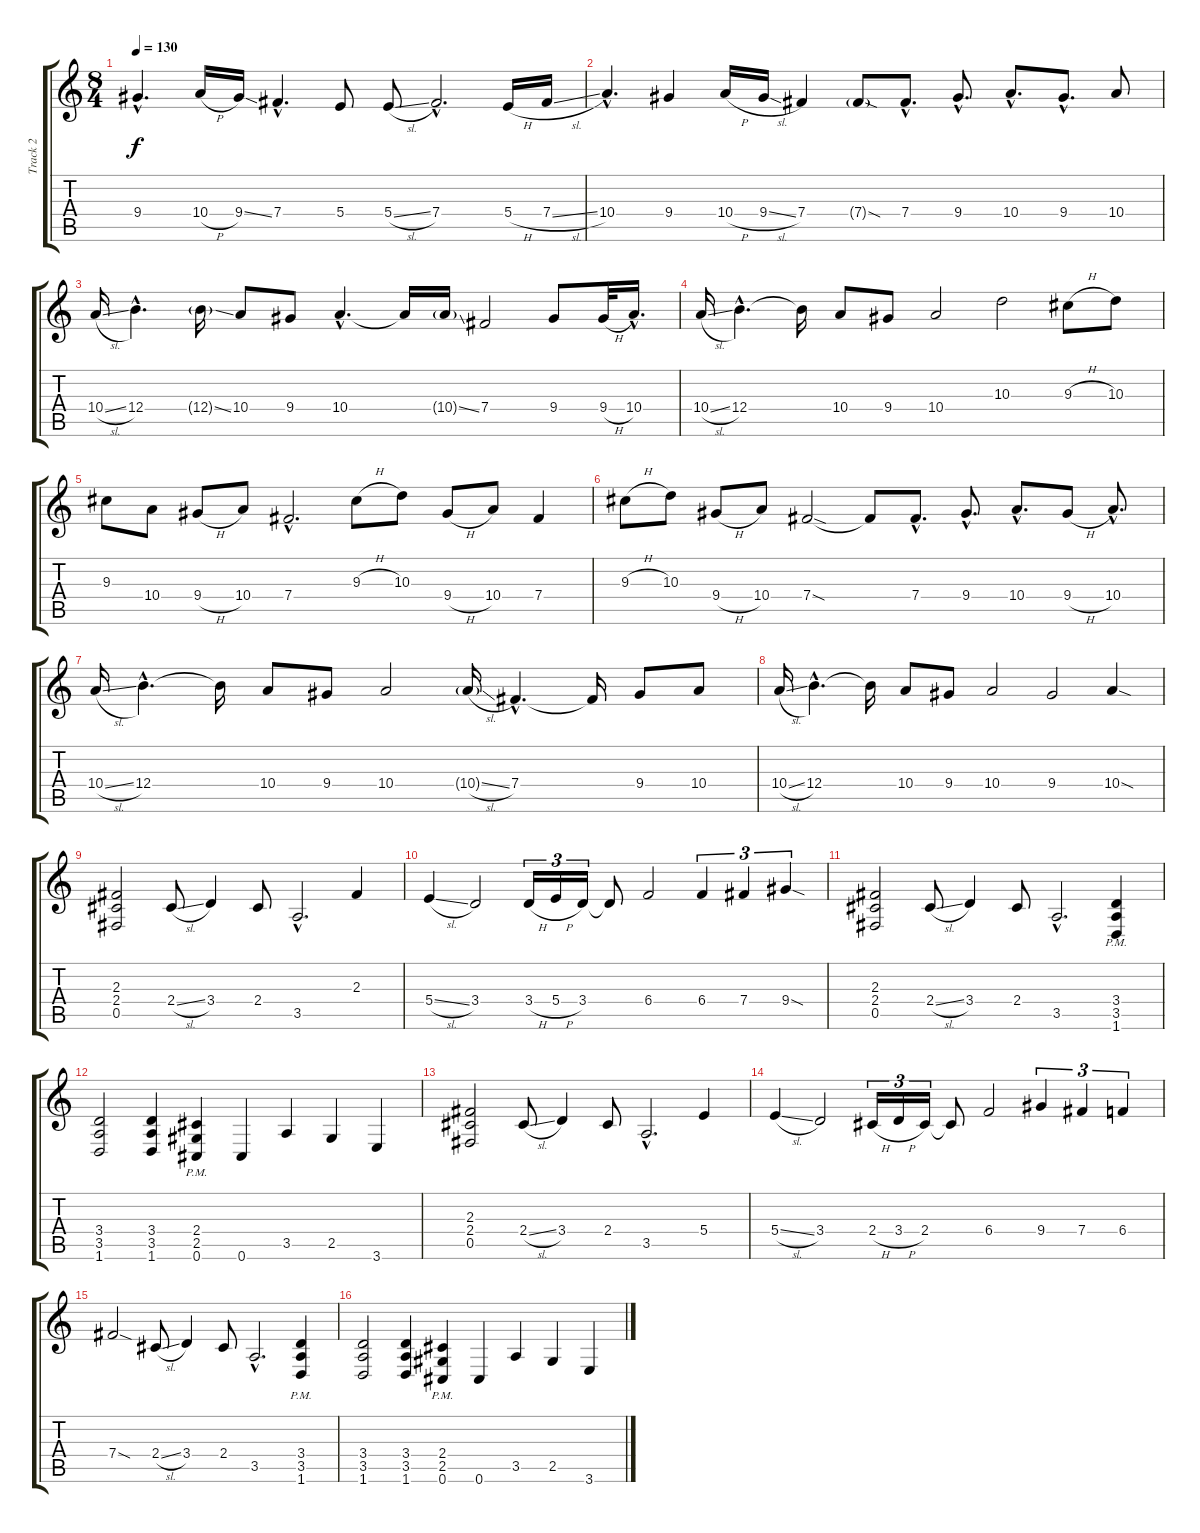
\track ("Track 2" "Track 2") {instrument distortionguitar}
\staff {score tabs}
\tuning (Db4 Ab3 E3 B2 Gb2 Db2) {hide}
\ts (8 4)
\tempo 130
\clef g2
\ks c
9.4{hac}.4{d dy f} 10.4{h}.16 9.4{ss}.16 7.4{hac}.4{d} 5.4.8 5.4{sl}.8 7.4{hac}.2{d} 5.4{h}.16 7.4{sl}.16 |
10.4{hac}.4{d} 9.4.4 10.4{h}.16 9.4{sl}.16 7.4.4 7.4{sod g}.8 7.4{hac}.8{d} 9.4{hac}.8{d} 10.4{hac}.8{d} 9.4{hac}.8{d} 10.4.8 |
10.4{sl}.16 12.4{hac}.4{d} 12.4{ss g}.16 10.4.8 9.4.8 10.4{hac}.4{d} 10.4{t}.16 10.4{ss g}.16 7.4.2 9.4.8 9.4{h}.32 10.4{hac}.16{d} |
10.4{sl}.16 12.4{hac}.4{d} 12.4{t}.16 10.4.8 9.4.8 10.4.2 10.3.2 9.3{h}.8 10.3.8 |
9.3.8 10.4.8 9.4{h}.8 10.4.8 7.4{hac}.2{d} 9.3{h}.8 10.3.8 9.4{h}.8 10.4.8 7.4.4 |
9.3{h}.8 10.3.8 9.4{h}.8 10.4.8 7.4{sod}.2 7.4{t}.8 7.4{hac}.8{d} 9.4{hac}.8{d} 10.4{hac}.8{d} 9.4{h}.8 10.4{hac}.8{d} |
10.4{sl}.16 12.4{hac}.4{d} 12.4{t}.16 10.4.8 9.4.8 10.4.2 10.4{sl g}.16 7.4{hac}.4{d} 7.4{t}.16 9.4.8 10.4.8 |
10.4{sl}.16 12.4{hac}.4{d} 12.4{t}.16 10.4.8 9.4.8 10.4.2 9.4.2 10.4{sod}.4 |
(2.3 2.4 0.5).2 2.4{sl}.8 3.4.4 2.4.8 3.5{hac}.2{d} 2.3.4 |
5.4{sl}.4 3.4.2 3.4{h}.16{tu (3 2)} 5.4{h}.16{tu (3 2)} 3.4.16{tu (3 2)} 3.4{t}.8 6.4.2 6.4.4{tu (3 2)} 7.4.4{tu (3 2)} 9.4{sod}.4{tu (3 2)} |
(2.3 2.4 0.5).2 2.4{sl}.8 3.4.4 2.4.8 3.5{hac}.2{d} (3.4{pm} 3.5{pm} 1.6{pm}).4 |
(3.4 3.5 1.6).2 (3.4 3.5 1.6).4 (2.4{pm} 2.5{pm} 0.6{pm}).4 0.6.4 3.5.4 2.5.4 3.6.4 |
(2.3 2.4 0.5).2 2.4{sl}.8 3.4.4 2.4.8 3.5{hac}.2{d} 5.4.4 |
5.4{sl}.4 3.4.2 2.4{h}.16{tu (3 2)} 3.4{h}.16{tu (3 2)} 2.4.16{tu (3 2)} 2.4{t}.8 6.4.2 9.4.4{tu (3 2)} 7.4.4{tu (3 2)} 6.4.4{tu (3 2)} |
7.4{sod}.2 2.4{sl}.8 3.4.4 2.4.8 3.5{hac}.2{d} (3.4{pm} 3.5{pm} 1.6{pm}).4 |
(3.4 3.5 1.6).2 (3.4 3.5 1.6).4 (2.4{pm} 2.5{pm} 0.6{pm}).4 0.6.4 3.5.4 2.5.4 3.6.4
